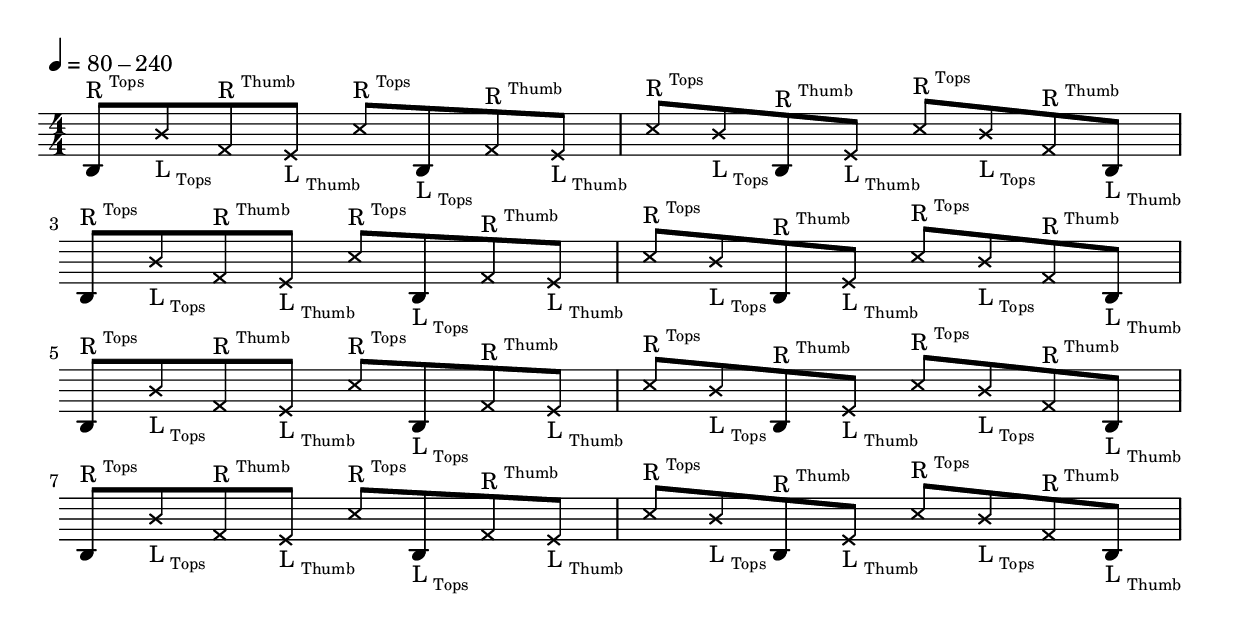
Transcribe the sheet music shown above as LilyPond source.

\version "2.24.1"
\include "../global.ly"

\layout {
  indent = -3.5
}

\relative {
  \defaultScoreSettings
  \tempo 4 = 80 - 240
  \time 4/4

  \rimNote

  \repeat unfold 4 {
    \once \defaultNote  b8^\RTopsTop                    b'_\LTopsBtm                     f^\RThumbTop                     e_\LThumbBtm 
                       c'8^\RTopsTop \once \defaultNote b,_\LTopsBtm                    f'^\RThumbTop                     e_\LThumbBtm 
                       c'8^\RTopsTop                     b_\LTopsBtm \once \defaultNote b,^\RThumbTop                     e_\LThumbBtm 
                       c'8^\RTopsTop                     b_\LTopsBtm                     f^\RThumbTop \once \defaultNote b,_\LThumbBtm 
    \break
  }

  \resetNoteHead
}